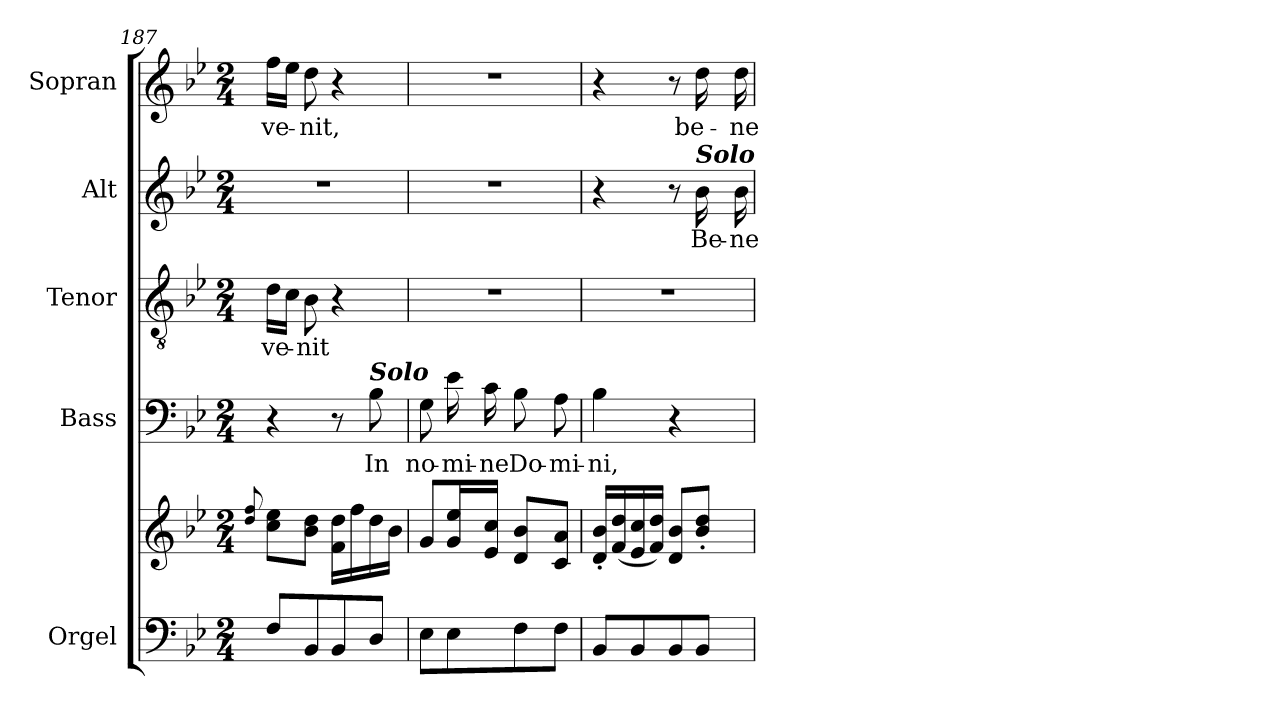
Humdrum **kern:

**kern	**kern	**kern	**text	**kern	**text	**kern	**text	**kern	**text
*part5	*part5	*part4	*part4	*part3	*part3	*part2	*part2	*part1	*part1
*staff6	*staff5	*staff4	*staff4	*staff3	*staff3	*staff2	*staff2	*staff1	*staff1
*I"Orgel	*	*I"Bass	*	*I"Tenor	*	*I"Alt	*	*I"Sopran	*
*I'Org.	*	*I'B.	*	*I'T.	*	*I'A.	*	*I'S.	*
*clefF4	*clefG2	*clefF4	*	*clefGv2	*	*clefG2	*	*clefG2	*
*k[b-e-]	*k[b-e-]	*k[b-e-]	*	*k[b-e-]	*	*k[b-e-]	*	*k[b-e-]	*
*B-:	*B-:	*B-:	*	*B-:	*	*B-:	*	*B-:	*
*M2/4	*M2/4	*M2/4	*	*M2/4	*	*M2/4	*	*M2/4	*
=187	=187	=187	=187	=187	=187	=187	=187	=187	=187
.	8qqdd/ 8qqff/	.	.	.	.	.	.	.	.
!	!	!	!	!	!LO:LY:b	!	!	!	!LO:LY:b
8F/L	8cc\ 8ee-\L	4r	.	16d\LL	ve-	2r	.	16ff\LL	ve-
.	.	.	.	16c\JJ	.	.	.	16ee-\JJ	.
!	!	!	!	!	!LO:LY:b	!	!	!	!LO:LY:b
8BB-/	8b-\ 8dd\J	.	.	8B-\	-nit	.	.	8dd\	-nit,
8BB-/	16f\ 16dd\LL	8r	.	4r	.	.	.	4r	.
.	16ff\	.	.	.	.	.	.	.	.
!	!	!LO:TX:a:Bi:t=Solo	!	!	!	!	!	!	!
!	!	!	!LO:LY:b	!	!	!	!	!	!
8D/J	16dd\	8B-\	In	.	.	.	.	.	.
.	16b-\JJ	.	.	.	.	.	.	.	.
!!LO:LB:g=z
=188	=188	=188	=188	=188	=188	=188	=188	=188	=188
!	!	!	!LO:LY:b	!	!	!	!	!	!
8E-\L	8g/L	8G\	no-	2r	.	2r	.	2r	.
!	!	!	!LO:LY:b	!	!	!	!	!	!
8E-\	16g/ 16ee-/L	16e-\	-mi-	.	.	.	.	.	.
!	!	!	!LO:LY:b	!	!	!	!	!	!
.	16e-/ 16cc/JJ	16c\	-ne	.	.	.	.	.	.
!	!	!	!LO:LY:b	!	!	!	!	!	!
8F\	8d/ 8b-/L	8B-\	Do-	.	.	.	.	.	.
!	!	!	!LO:LY:b	!	!	!	!	!	!
8F\J	8c/ 8a/J	8A\	-mi-	.	.	.	.	.	.
=189	=189	=189	=189	=189	=189	=189	=189	=189	=189
!	!	!	!LO:LY:b	!	!	!	!	!	!
8BB-/L	16d/'< 16b-/'<LL	4B-\	-ni,	2r	.	4r	.	4r	.
.	(<16f/ 16dd/	.	.	.	.	.	.	.	.
8BB-/	16e-/ 16cc/	.	.	.	.	.	.	.	.
.	16f/ 16dd/JJ)	.	.	.	.	.	.	.	.
8BB-/	8d/ 8b-/L	4r	.	.	.	8r	.	8r	.
!	!	!	!	!	!	!LO:TX:a:Bi:t=Solo	!	!	!
!	!	!	!	!	!	!	!LO:LY:b	!	!LO:LY:b
8BB-/J	8b-/'< 8dd/'<J	.	.	.	.	16b-\	Be-	16dd\	be-
!	!	!	!	!	!	!	!LO:LY:b	!	!LO:LY:b
.	.	.	.	.	.	16b-\	-ne-	16dd\	-ne-
=	=	=	=	=	=	=	=	=	=
*-	*-	*-	*-	*-	*-	*-	*-	*-	*-
